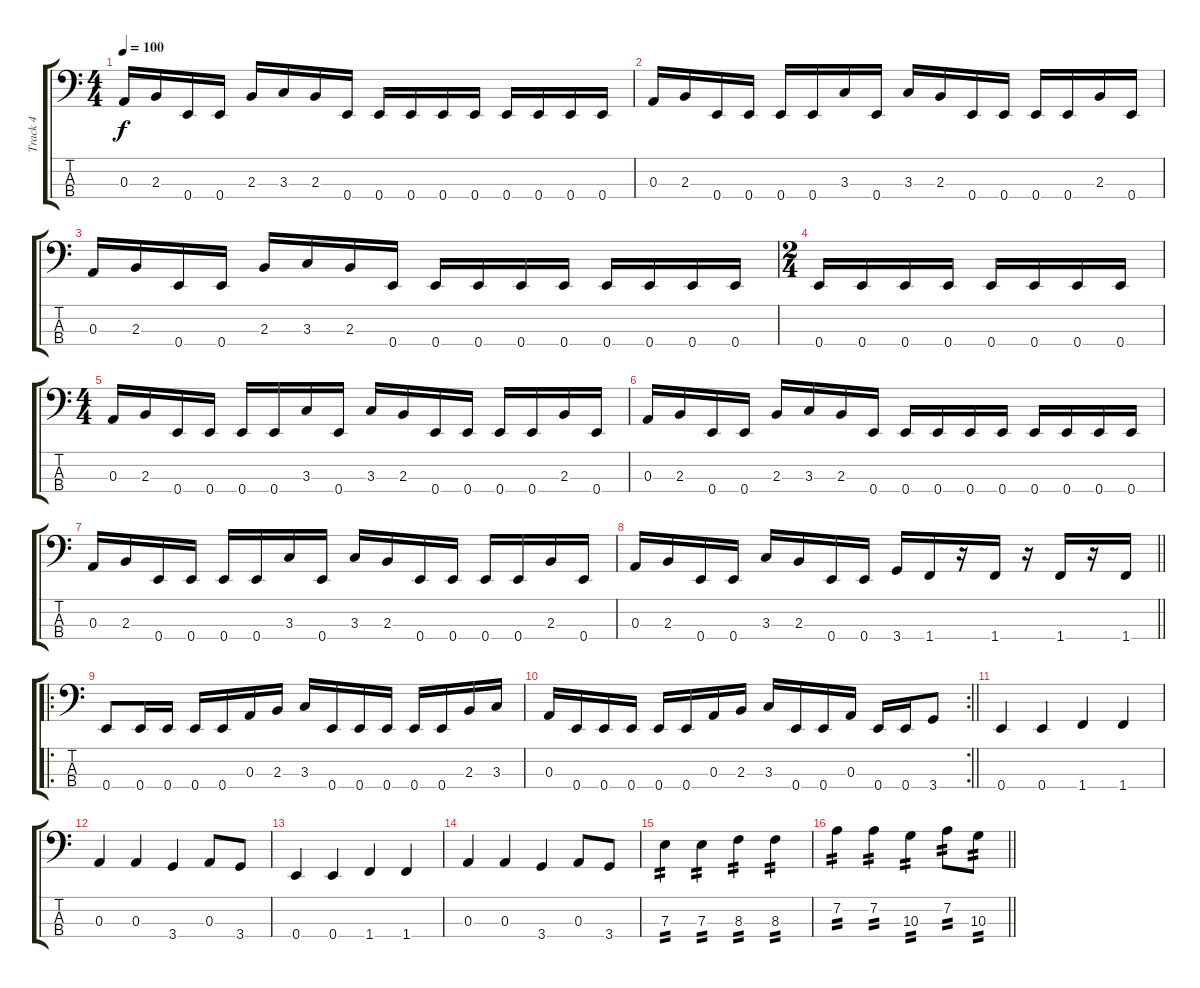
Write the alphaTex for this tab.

\track ("Track 4" "Track 4") {instrument electricbassfinger}
\staff {score tabs}
\tuning (G2 D2 A1 E1) {hide}
\ts (4 4)
\tempo 100
\clef f4
\ks c
0.3.16{dy f} 2.3.16 0.4.16 0.4.16 2.3.16 3.3.16 2.3.16 0.4.16 0.4.16 0.4.16 0.4.16 0.4.16 0.4.16 0.4.16 0.4.16 0.4.16 |
0.3.16 2.3.16 0.4.16 0.4.16 0.4.16 0.4.16 3.3.16 0.4.16 3.3.16 2.3.16 0.4.16 0.4.16 0.4.16 0.4.16 2.3.16 0.4.16 |
0.3.16 2.3.16 0.4.16 0.4.16 2.3.16 3.3.16 2.3.16 0.4.16 0.4.16 0.4.16 0.4.16 0.4.16 0.4.16 0.4.16 0.4.16 0.4.16 |
\ts (2 4)
0.4.16 0.4.16 0.4.16 0.4.16 0.4.16 0.4.16 0.4.16 0.4.16 |
\ts (4 4)
0.3.16 2.3.16 0.4.16 0.4.16 0.4.16 0.4.16 3.3.16 0.4.16 3.3.16 2.3.16 0.4.16 0.4.16 0.4.16 0.4.16 2.3.16 0.4.16 |
0.3.16 2.3.16 0.4.16 0.4.16 2.3.16 3.3.16 2.3.16 0.4.16 0.4.16 0.4.16 0.4.16 0.4.16 0.4.16 0.4.16 0.4.16 0.4.16 |
0.3.16 2.3.16 0.4.16 0.4.16 0.4.16 0.4.16 3.3.16 0.4.16 3.3.16 2.3.16 0.4.16 0.4.16 0.4.16 0.4.16 2.3.16 0.4.16 |
\barLineRight lightlight
0.3.16 2.3.16 0.4.16 0.4.16 3.3.16 2.3.16 0.4.16 0.4.16 3.4.16 1.4.16 r.16 1.4.16 r.16 1.4.16 r.16 1.4.16 |
\ro
\section ("" "")
0.4.8 0.4.16 0.4.16 0.4.16 0.4.16 0.3.16 2.3.16 3.3.16 0.4.16 0.4.16 0.4.16 0.4.16 0.4.16 2.3.16 3.3.16 |
\rc 2
\barLineRight lightlight
0.3.16 0.4.16 0.4.16 0.4.16 0.4.16 0.4.16 0.3.16 2.3.16 3.3.16 0.4.16 0.4.16 0.3.16 0.4.16 0.4.16 3.4.8 |
\section ("" "")
0.4.4 0.4.4 1.4.4 1.4.4 |
0.3.4 0.3.4 3.4.4 0.3.8 3.4.8 |
0.4.4 0.4.4 1.4.4 1.4.4 |
0.3.4 0.3.4 3.4.4 0.3.8 3.4.8 |
7.3.4{tp 2} 7.3.4{tp 2} 8.3.4{tp 2} 8.3.4{tp 2} |
\barLineRight lightlight
7.2.4{tp 2} 7.2.4{tp 2} 10.3.4{tp 2} 7.2.8{tp 2} 10.3.8{tp 2}
